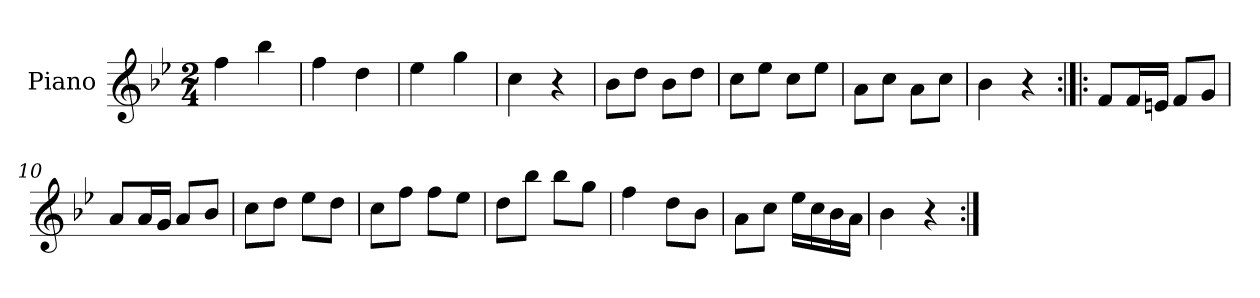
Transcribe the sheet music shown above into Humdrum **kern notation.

**kern
*part1
*staff1
*I"Piano
*I'Pno.
*clefG2
*k[b-e-]
*M2/4
=1
4ff\
4bb-\
=2
4ff\
4dd\
=3
4ee-\
4gg\
=4
4cc\
4r
=5
8b-\L
8dd\J
8b-\L
8dd\J
=6
8cc\L
8ee-\J
8cc\L
8ee-\J
=7
8a\L
8cc\J
8a\L
8cc\J
=8
4b-\
4r
=9:|!|:
8f/L
16f/L
16en/JJ
8f/L
8g/J
=10
8a/L
16a/L
16g/JJ
8a/L
8b-/J
=11
8cc\L
8dd\J
8ee-\L
8dd\J
=12
8cc\L
8ff\J
8ff\L
8ee-\J
=13
8dd\L
8bb-\J
8bb-\L
8gg\J
=14
4ff\
8dd\L
8b-\J
=15
8a\L
8cc\J
16ee-\LL
16cc\
16b-\
16a\JJ
=16
4b-\
4r
=:|!
*-
